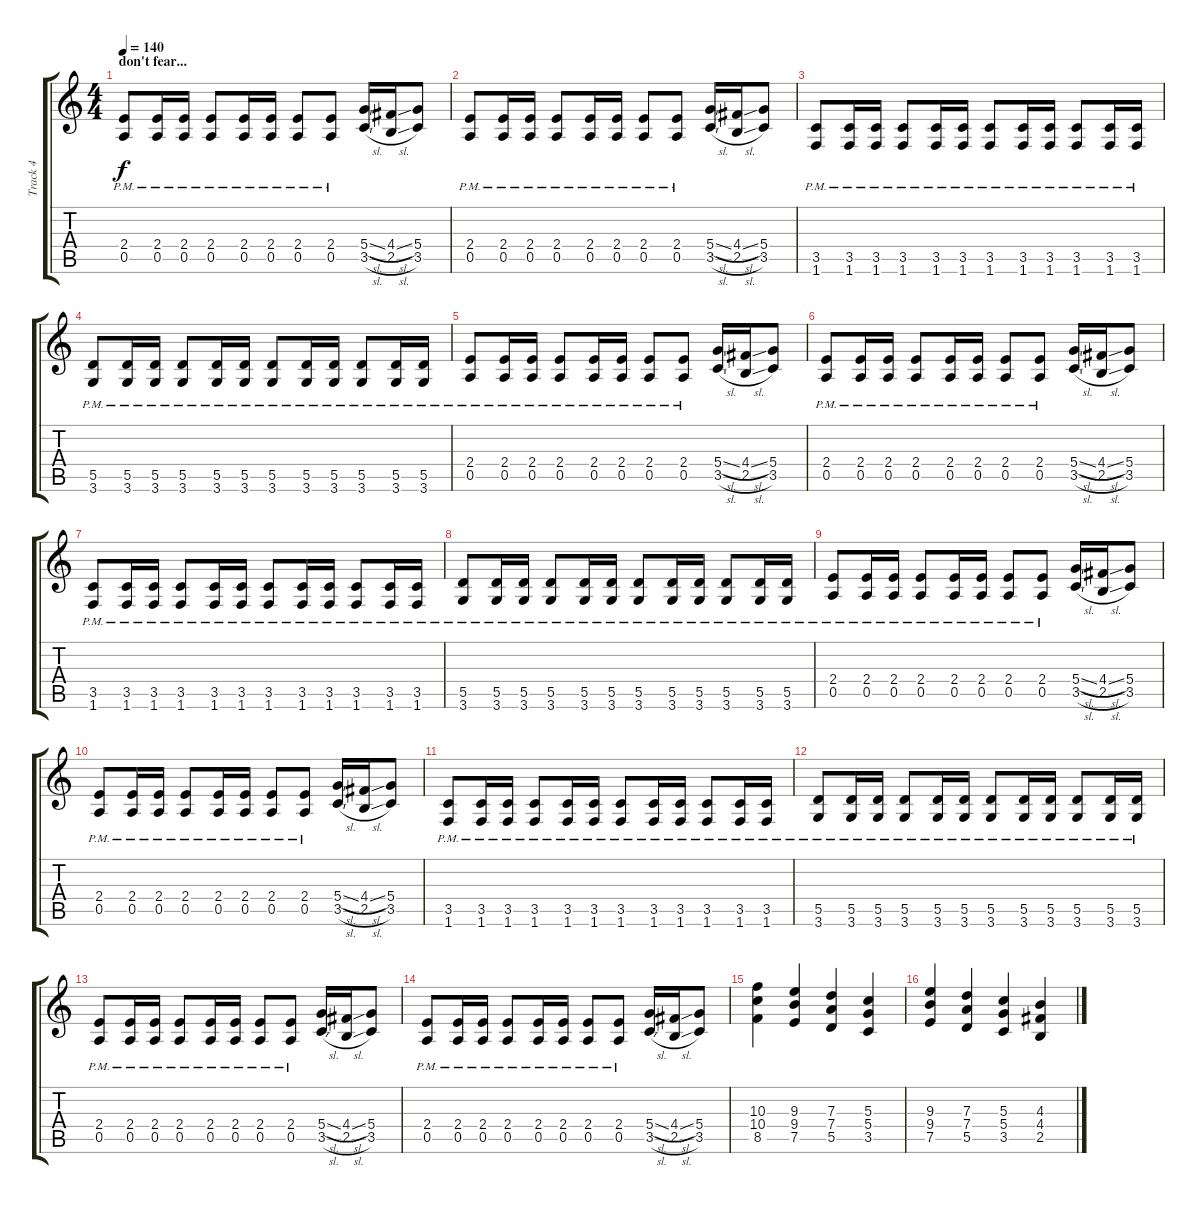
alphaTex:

\track ("Track 4" "Track 4") {instrument distortionguitar}
\staff {score tabs}
\tuning (E4 B3 G3 D3 A2 E2) {hide}
\ts (4 4)
\section ("" "don't fear...")
\tempo 140
\clef g2
\ks c
(2.4{pm} 0.5{pm}).8{dy f} (2.4{pm} 0.5{pm}).16 (2.4{pm} 0.5{pm}).16 (2.4{pm} 0.5{pm}).8 (2.4{pm} 0.5{pm}).16 (2.4{pm} 0.5{pm}).16 (2.4{pm} 0.5{pm}).8 (2.4{pm} 0.5{pm}).8 (5.4{sl} 3.5{sl}).16 (4.4{sl} 2.5{sl}).16 (5.4 3.5).8 |
(2.4{pm} 0.5{pm}).8 (2.4{pm} 0.5{pm}).16 (2.4{pm} 0.5{pm}).16 (2.4{pm} 0.5{pm}).8 (2.4{pm} 0.5{pm}).16 (2.4{pm} 0.5{pm}).16 (2.4{pm} 0.5{pm}).8 (2.4{pm} 0.5{pm}).8 (5.4{sl} 3.5{sl}).16 (4.4{sl} 2.5{sl}).16 (5.4 3.5).8 |
(3.5{pm} 1.6{pm}).8 (3.5{pm} 1.6{pm}).16 (3.5{pm} 1.6{pm}).16 (3.5{pm} 1.6{pm}).8 (3.5{pm} 1.6{pm}).16 (3.5{pm} 1.6{pm}).16 (3.5{pm} 1.6{pm}).8 (3.5{pm} 1.6{pm}).16 (3.5{pm} 1.6{pm}).16 (3.5{pm} 1.6{pm}).8 (3.5{pm} 1.6{pm}).16 (3.5{pm} 1.6{pm}).16 |
(5.5{pm} 3.6{pm}).8 (5.5{pm} 3.6{pm}).16 (5.5{pm} 3.6{pm}).16 (5.5{pm} 3.6{pm}).8 (5.5{pm} 3.6{pm}).16 (5.5{pm} 3.6{pm}).16 (5.5{pm} 3.6{pm}).8 (5.5{pm} 3.6{pm}).16 (5.5{pm} 3.6{pm}).16 (5.5{pm} 3.6{pm}).8 (5.5{pm} 3.6{pm}).16 (5.5{pm} 3.6{pm}).16 |
(2.4{pm} 0.5{pm}).8 (2.4{pm} 0.5{pm}).16 (2.4{pm} 0.5{pm}).16 (2.4{pm} 0.5{pm}).8 (2.4{pm} 0.5{pm}).16 (2.4{pm} 0.5{pm}).16 (2.4{pm} 0.5{pm}).8 (2.4{pm} 0.5{pm}).8 (5.4{sl} 3.5{sl}).16 (4.4{sl} 2.5{sl}).16 (5.4 3.5).8 |
(2.4{pm} 0.5{pm}).8 (2.4{pm} 0.5{pm}).16 (2.4{pm} 0.5{pm}).16 (2.4{pm} 0.5{pm}).8 (2.4{pm} 0.5{pm}).16 (2.4{pm} 0.5{pm}).16 (2.4{pm} 0.5{pm}).8 (2.4{pm} 0.5{pm}).8 (5.4{sl} 3.5{sl}).16 (4.4{sl} 2.5{sl}).16 (5.4 3.5).8 |
(3.5{pm} 1.6{pm}).8 (3.5{pm} 1.6{pm}).16 (3.5{pm} 1.6{pm}).16 (3.5{pm} 1.6{pm}).8 (3.5{pm} 1.6{pm}).16 (3.5{pm} 1.6{pm}).16 (3.5{pm} 1.6{pm}).8 (3.5{pm} 1.6{pm}).16 (3.5{pm} 1.6{pm}).16 (3.5{pm} 1.6{pm}).8 (3.5{pm} 1.6{pm}).16 (3.5{pm} 1.6{pm}).16 |
(5.5{pm} 3.6{pm}).8 (5.5{pm} 3.6{pm}).16 (5.5{pm} 3.6{pm}).16 (5.5{pm} 3.6{pm}).8 (5.5{pm} 3.6{pm}).16 (5.5{pm} 3.6{pm}).16 (5.5{pm} 3.6{pm}).8 (5.5{pm} 3.6{pm}).16 (5.5{pm} 3.6{pm}).16 (5.5{pm} 3.6{pm}).8 (5.5{pm} 3.6{pm}).16 (5.5{pm} 3.6{pm}).16 |
(2.4{pm} 0.5{pm}).8 (2.4{pm} 0.5{pm}).16 (2.4{pm} 0.5{pm}).16 (2.4{pm} 0.5{pm}).8 (2.4{pm} 0.5{pm}).16 (2.4{pm} 0.5{pm}).16 (2.4{pm} 0.5{pm}).8 (2.4{pm} 0.5{pm}).8 (5.4{sl} 3.5{sl}).16 (4.4{sl} 2.5{sl}).16 (5.4 3.5).8 |
(2.4{pm} 0.5{pm}).8 (2.4{pm} 0.5{pm}).16 (2.4{pm} 0.5{pm}).16 (2.4{pm} 0.5{pm}).8 (2.4{pm} 0.5{pm}).16 (2.4{pm} 0.5{pm}).16 (2.4{pm} 0.5{pm}).8 (2.4{pm} 0.5{pm}).8 (5.4{sl} 3.5{sl}).16 (4.4{sl} 2.5{sl}).16 (5.4 3.5).8 |
(3.5{pm} 1.6{pm}).8 (3.5{pm} 1.6{pm}).16 (3.5{pm} 1.6{pm}).16 (3.5{pm} 1.6{pm}).8 (3.5{pm} 1.6{pm}).16 (3.5{pm} 1.6{pm}).16 (3.5{pm} 1.6{pm}).8 (3.5{pm} 1.6{pm}).16 (3.5{pm} 1.6{pm}).16 (3.5{pm} 1.6{pm}).8 (3.5{pm} 1.6{pm}).16 (3.5{pm} 1.6{pm}).16 |
(5.5{pm} 3.6{pm}).8 (5.5{pm} 3.6{pm}).16 (5.5{pm} 3.6{pm}).16 (5.5{pm} 3.6{pm}).8 (5.5{pm} 3.6{pm}).16 (5.5{pm} 3.6{pm}).16 (5.5{pm} 3.6{pm}).8 (5.5{pm} 3.6{pm}).16 (5.5{pm} 3.6{pm}).16 (5.5{pm} 3.6{pm}).8 (5.5{pm} 3.6{pm}).16 (5.5{pm} 3.6{pm}).16 |
(2.4{pm} 0.5{pm}).8 (2.4{pm} 0.5{pm}).16 (2.4{pm} 0.5{pm}).16 (2.4{pm} 0.5{pm}).8 (2.4{pm} 0.5{pm}).16 (2.4{pm} 0.5{pm}).16 (2.4{pm} 0.5{pm}).8 (2.4{pm} 0.5{pm}).8 (5.4{sl} 3.5{sl}).16 (4.4{sl} 2.5{sl}).16 (5.4 3.5).8 |
(2.4{pm} 0.5{pm}).8 (2.4{pm} 0.5{pm}).16 (2.4{pm} 0.5{pm}).16 (2.4{pm} 0.5{pm}).8 (2.4{pm} 0.5{pm}).16 (2.4{pm} 0.5{pm}).16 (2.4{pm} 0.5{pm}).8 (2.4{pm} 0.5{pm}).8 (5.4{sl} 3.5{sl}).16 (4.4{sl} 2.5{sl}).16 (5.4 3.5).8 |
(10.3 10.4 8.5).4 (9.3 9.4 7.5).4 (7.3 7.4 5.5).4 (5.3 5.4 3.5).4 |
(9.3 9.4 7.5).4 (7.3 7.4 5.5).4 (5.3 5.4 3.5).4 (4.3 4.4 2.5).4
